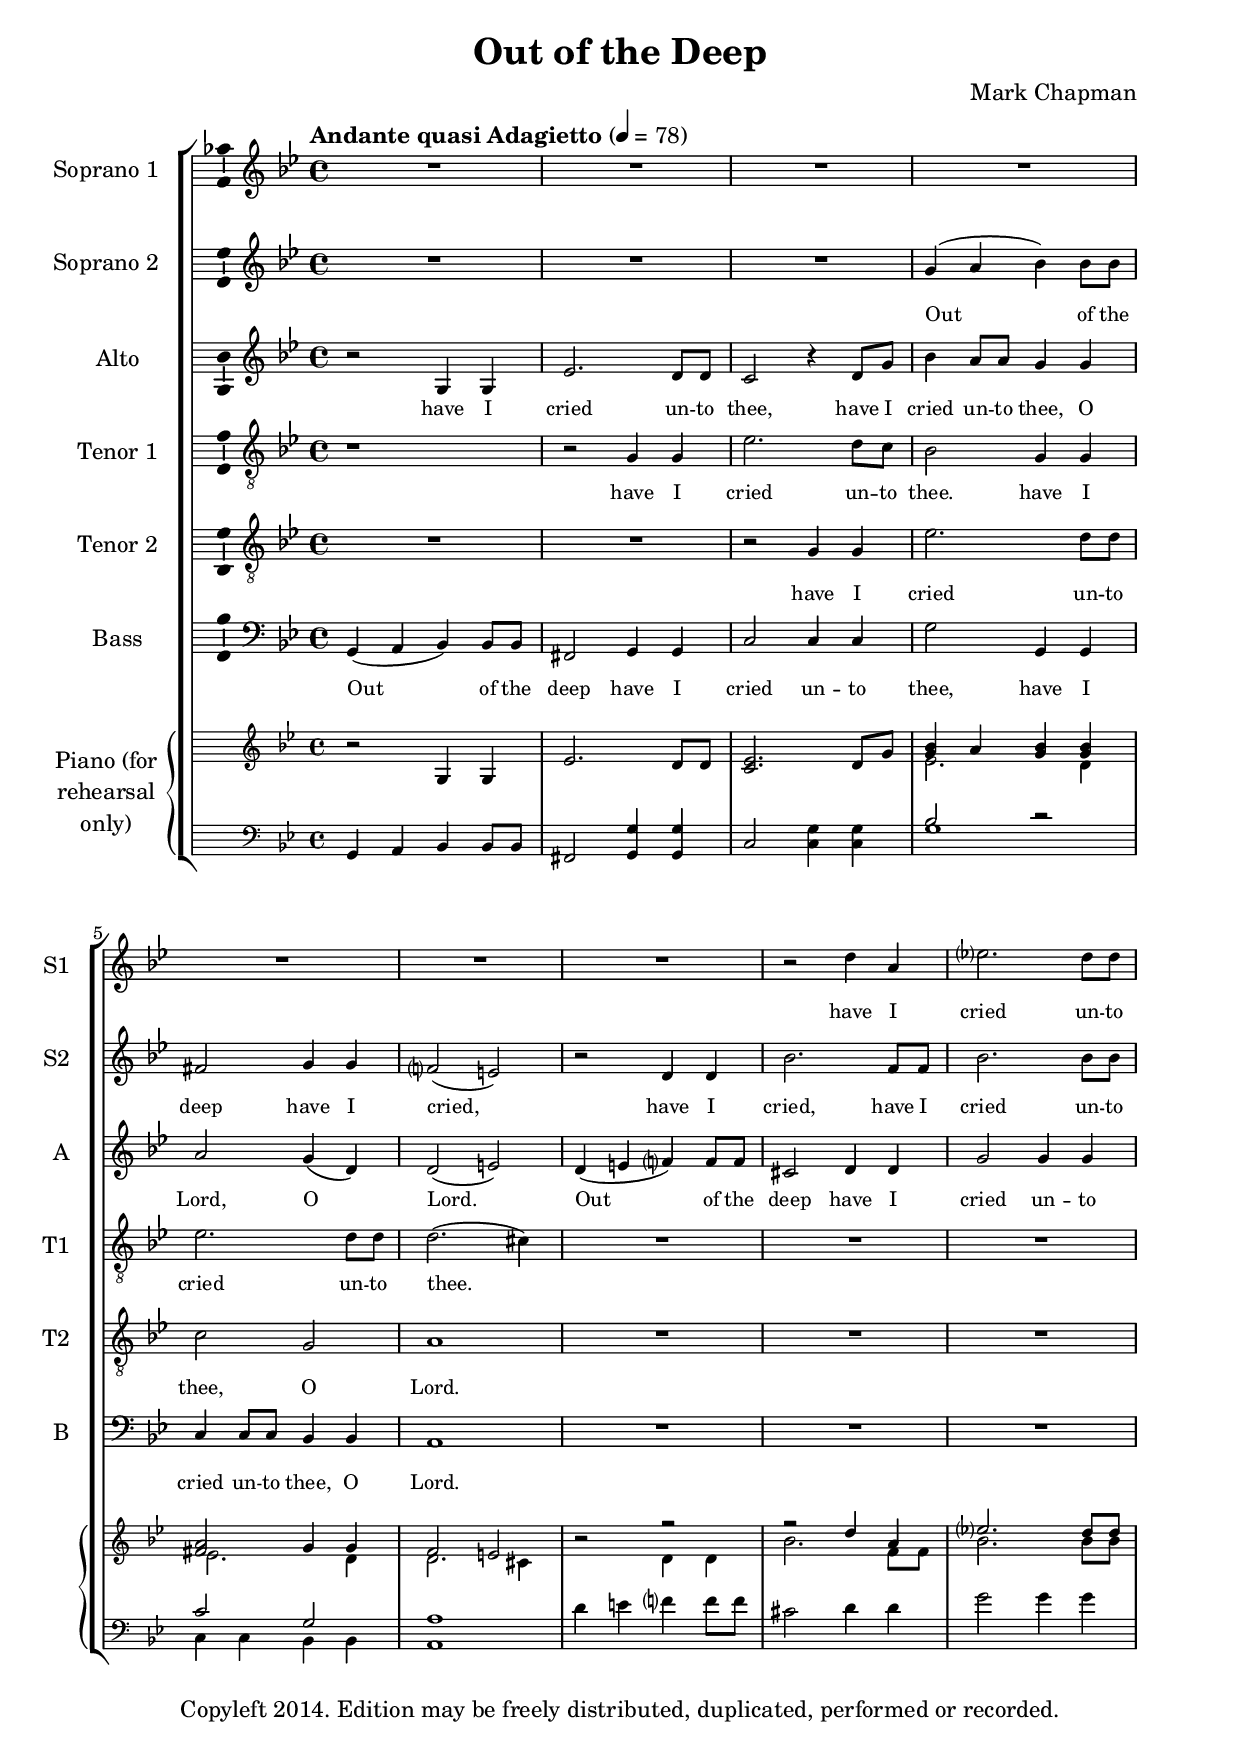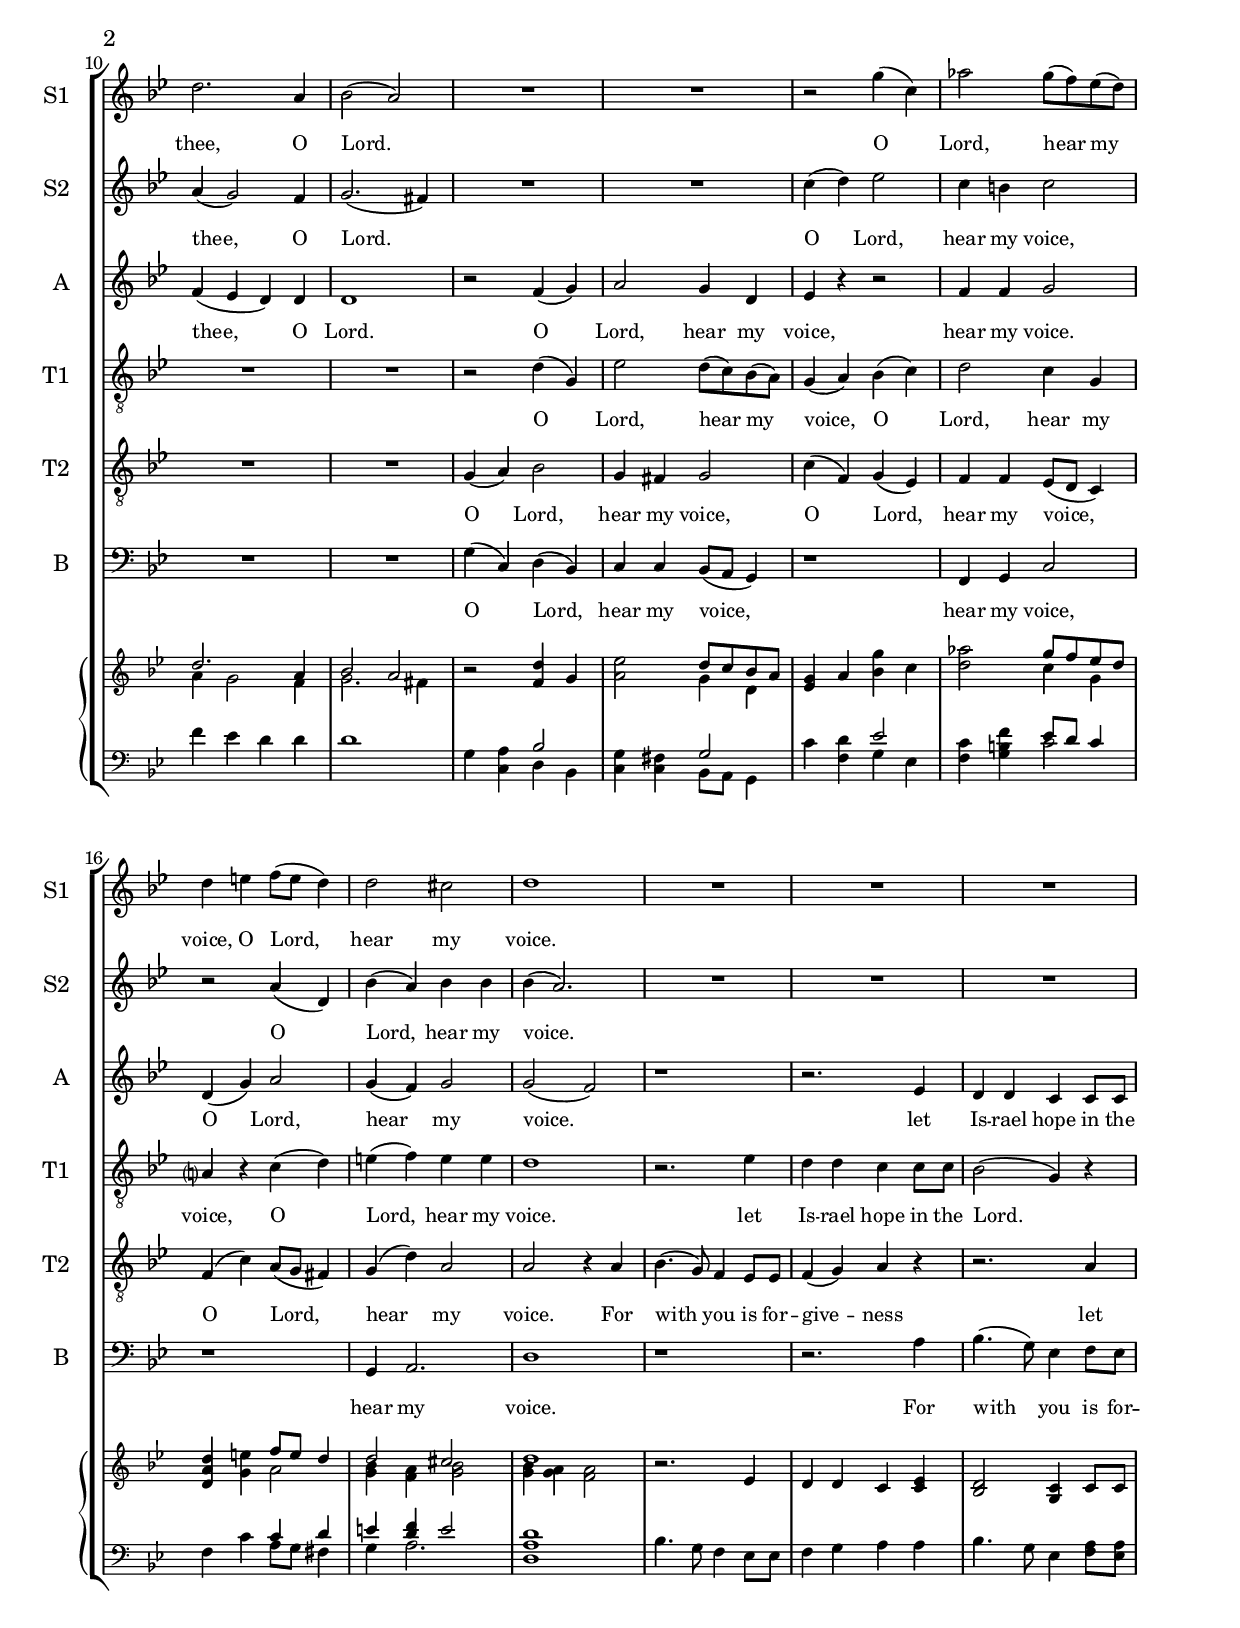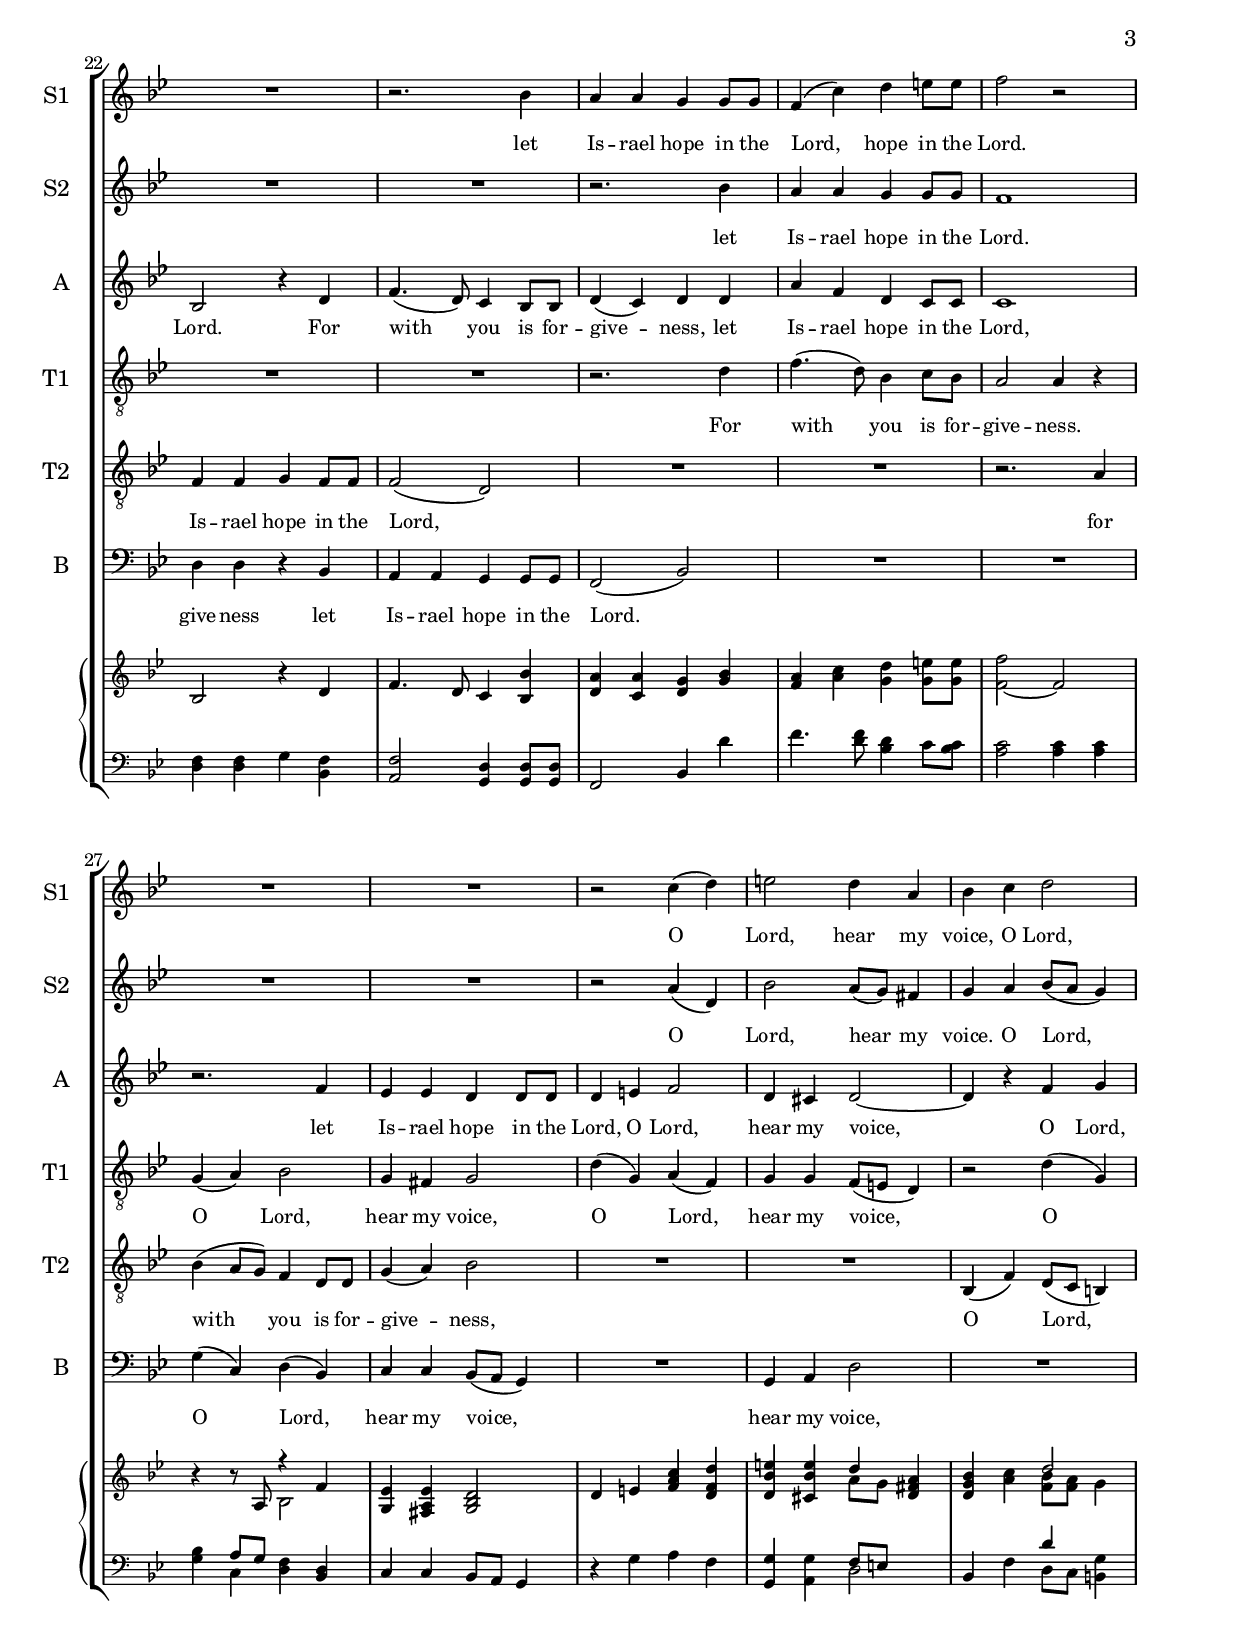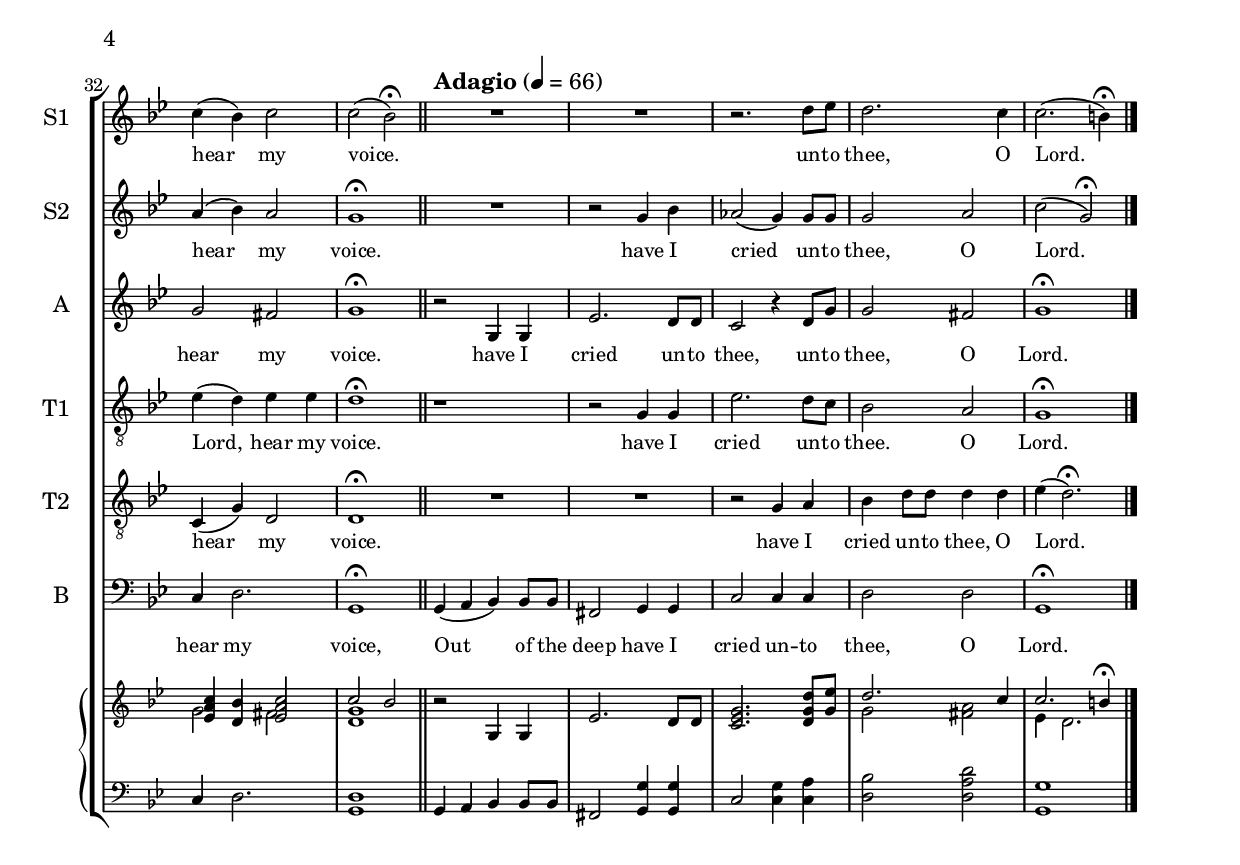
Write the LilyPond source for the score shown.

\version "2.14.2"

\header {
  title = "Out of the Deep"
  composer = "Mark Chapman"
%  title = "De Profundis"
%  poet = ""
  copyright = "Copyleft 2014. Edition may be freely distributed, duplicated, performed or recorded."
}
#(set-default-paper-size "a4")

\paper {
  #(set-paper-size "a4")
  top-margin = 0.5\cm
  bottom-margin = 0.5\cm
  left-margin = 1.75\cm
  line-width = 17.5\cm
  head-separation = 0.25\cm
  foot-separation = 0.5\cm
  between-system-space = 0.0\cm
  between-system-padding = #0
  ragged-bottom=##t
  print-page-number=##t
}

global = {
        \key g \minor
        \time 4/4
        \dynamicUp
        \override Staff.Clef #'font-size = #-2
%        \override Score.BarNumber #'extra-offset = #'( 2.0 . 1.0 )
%        \override Score.MetronomeMark #'extra-offset = #'( -2.0 . 1.0 )
     }


psub = \markup { \dynamic p \bold \italic sub. }

mpsub = \markup { \dynamic mp \bold \italic sub. }

mfsub = \markup { \dynamic mf \bold \italic sub. }

piuf = \markup { \bold \italic piu \dynamic f }

dimerit = \markup { \dynamic dim. \bold \italic e rit }

% \dimTextDim
    
sopOneMusic = \relative c'' {\tiny \tempo "Andante quasi Adagietto" 4 = 78
     R1*7 r2 d4 a es'?2. d8 d d2. a4 bes2( a)   
     R1*2 r2 g'4( c,) as'2 g8( f) es( d) d4 e f8( e d4) d2 cis d1
     R1*4 r2. bes4 a a g g8 g f4( c') d4 e8 e f2 r R1*2 r2 c4( d) e2 d4 a bes c4 d2 c4( bes) c2 c( bes\fermata) 
     \tempo "Adagio" 4 = 66
     R1*2 r2. d8 es d2. c4 c2.( b4\fermata)
}

sopTwoMusic = \relative c'' {\tiny 
    R1*3 g4( a bes) bes8 bes fis2 g4 g f?2( e)
%    g2
    r d4 d bes'2. f8 f bes2. bes8 bes a4( g2) f4 g2.( fis4) 
    R1*2 c'4( d) es2 c4 b c2 r 
    a4( d,) bes'( a) bes4 bes bes4( a2.)
    R1*5 r2. bes4 a a g g8 g f1 R1*2 r2 a4( d,) bes'2 a8( g) fis4 g a bes8( a g4) a( bes) a2 g1\fermata
    R1 r2 g4 bes as2( g4) g8 g8 g2 a c( g\fermata)
}

altMusic = \relative c' {\tiny 
    r2 g4 g es'2. d8 d c2 r4 d8 g bes4 a8 a g4 g a2 g4( d) d2( e)
%    g2.( fis)
    d4( e f?) f8 f cis2 d4 d g2 g4 g f( es d) d4 d1 
    r2 f4( g) a2 g4 d es r r2 f4 f g2 d4( g) a2 g4( f) g2 g( f)
    r1 r2. es4 d d c c8 c bes2 r4 d4 f4.( d8) c4 bes8 bes d4( c) d d a' f d4 c8 c c1
    r2. f4 es es d d8 d d4 e f2 d4 cis d2~d4 r f4 g g2 fis g1\fermata 
    r2 g,4 g es'2. d8 d c2 r4 d8 g g2 fis g1\fermata
     }

tenOneMusic = \relative c' {\tiny 
  r1 r2 g4 g es'2. d8 c bes2 g4 g es'2. d8 d d2.( cis4) 
% es2( d)
  R1*5 
  r2 d4( g,) es'2 d8( c) bes( a) g4( a) bes( c) d2 c4 g a? r4 
  c4( d) e( f) e e d1
  r2. es4 d d c c8 c bes2( g4) r R1*2 r2. 
  d'4 f4.( d8) bes4 c8 bes
%  bes4 d f bes, c8( bes) 
  a2 a4 r 
  g4( a) bes2 g4 fis g2 d'4( g,) a( f) g g f8( e d4) r2 d'4( g,) es'( d) es es d1\fermata
  %a8 a bes4
  r1 r2 g,4 g es'2. d8 c bes2 a g1\fermata
    }
   
tenTwoMusic = \relative c' {\tiny 
    R1*2 r2 g4 g es'2. d8 d c2 g2 a1
    R1*5 g4( a) bes2 g4 fis g2 c4( f,) g( es) f f es8( d c4) f( c') a8( g fis4) g( d') a2 a r4 
    a bes4.( g8) f4 es8 es f4( g) a r4 r2. a4 f f g f8 f f2( d) R1*2 r2.
    a'4 bes4( a8 g) f4 d8 d g4( a) bes2 R1*2 bes,4( f') d8( c b4) c( g') d2 d1\fermata
    R1*2 r2 g4 a bes4 d8 d d4 d es4( d2.\fermata)
}

bassMusic = \relative c {\tiny 
  g4( a bes) bes8 bes fis2 g4 g c2 c4 c g'2 g,4 g c4 c8 c bes4 bes a1 
%  c2 d 
  R1*5 g'4( c,) d( bes) c4 c bes8( a g4) r1 f4 g c2 r1 g4 a2. d1
    r r2. 
%    f4 g bes es, f8( es) 
    a'4 bes4.( g8) es4 f8 es
    d4 d r bes a a g g8 g f2( bes) R1*2
    g'4( c,) d( bes) c4 c bes8( a g4) R1 g4 a d2 R1 c4 d2. g,1\fermata \bar "||"
    g4( a bes) bes8 bes fis2 g4 g c2 c4 c d2 d g,1\fermata
	\bar "|."
     }

      pianoLH = \relative c {\tiny
    g4 a bes bes8 bes fis2 <g g'>4 <g g'> c2 <c g'>4 <c g'> <<{bes'2 r c2 g a1}\\{g1 c,4 c bes bes a1}>> 
    d'4 e f? f8 f cis2 d4 d g2 g4 g f es d d4 d1 
    g,4 <c, a'> <<{bes'2}\\{d,4 bes}>> <c g'>4 <c fis> <<{g'2}\\{bes,8 a g4}>> c' <f, d'> <<{es'2}\\{g,4 es}>>
      <f c'>4 <g b f'> <<{es'8 d c4}\\{c2}>> f,4 c' <<{c4 d e <d f> e2 d1}\\{a8 g fis4 g4 a2. <d, a'>1}>>
      bes'4. g8 f4 es8 es f4 g a a bes4. g8 es4 <f a>8 <es a> <d f>4 <d f> g4 <bes, f'> <a f'>2 <g d'>4 
        <g d'>8 <g d'>f2 bes4 d' f4. <d f>8 <bes d>4 c8 <bes c> <a c>2 <a c>4 <a c>
      <g bes>4 <<{a8 g}\\{c,4}>> <d f> <bes d> c c bes8 a g4 r g' a f <g, g'> <a g'> <<{f'8 e s4}\\{d2}>>
        bes4 f' <<{d'4}\\{d,8[ c]}>> <b g'>4 c d2. <g, d'>1
      g4 a bes bes8 bes fis2 <g g'>4 <g g'> c2 <c g'>4 <c a'> <d bes'>2 <d a' d> <g, g'>1
     }

      pianoRH = \relative c' {\tiny
    r2 g4 g es'2. d8 d <c es>2. d8 g <<{<g bes>4 a <g bes> <g bes> <fis a>2 g4 g f2 e}\\{es2. d4 es2. d4 d2. cis4}>>
    r2 <<{r r d'4 a es'?2. d8 d d2. a4 bes2 a}\\
         {d,4 d bes'2. f8 f bes2. bes8 bes a4 g2 f4 g2. fis4}>>
    r2 <f d'>4 g <a es'>2 <<{d8 c bes a}\\{g4 d}>> <es g> a <bes g'> c <d as'>2 <<{g8 f es d}\\{c4 g}>>
      <d a' d> <g e'> <<{f'8 e d4 d2 cis d1}\\{a2 <g bes>4 <f a> <g bes>2  <g bes>4 <g a> <f a>2}>> 
      r2. es4 d d c <c es> <bes d>2 <g c>4 c8 c bes2 r4 d4 f4. d8 c4 <bes bes'> <d a'>4 <c a'> <d g>
        <g bes>4 <f a> <a c> <g d'> <g e'>8 <g e'> <f f'>2~f
      r4 r8 a, <<{r4 f'}\\{bes,2}>> <g es'>4 <fis a es'> <g bes d>2 d'4 e <f a c> <d f d'> <d bes' e> <cis bes' e> 
        <<{d'}\\{a8[ g]}>> <d fis a>4 <d g bes> <a' c> <<{d2}\\{<f, bes>8[ <f a>] g4}>> 
        <<{<es a c>4 <d bes'> <es a c>2 c' bes}\\{g2 fis <d g>1}>>
     r2 g,4 g es'2. d8 d <c es g>2. <d g d'>8 <g es'> <<{d'2. c4 c2. b4\fermata}\\{g2 <fis a> es4 d2.}>>
%    g4( c,) as'2 g8( f) es( d) d4 e f8( e d4) d2 cis d1
     }

sopOneWords = \lyricmode { \tiny
    %Out of the deep 
      have I cried un -- to thee, O Lord. O Lord, hear my voice, O Lord, hear my voice.
    let Is -- rael hope in the Lord, hope in the Lord.
    O Lord, hear my voice, O Lord, hear my voice.
    un -- to thee, O Lord.
     }

sopTwoWords = \lyricmode { \tiny
    Out of the deep have I cried, have I cried, have I cried un -- to thee, O Lord. 
    O Lord, hear my voice, O Lord, hear my voice.
    let Is -- rael hope in the Lord. O Lord, hear my voice. O Lord, hear my voice. 
    have I cried un -- to thee, O Lord.
     }

altWords = \lyricmode { \tiny
    have I cried un -- to thee, have I cried un -- to thee, O Lord, O Lord.
    Out of the deep have I cried un -- to thee, O Lord. O Lord, hear my voice, hear my voice. O Lord, hear my voice.
    let Is -- rael hope in the Lord.
    For with you is for -- give -- ness, let Is -- rael hope in the Lord, let Is -- rael hope in the Lord,
    O Lord, hear my voice, O Lord, hear my voice.
    have I cried un -- to thee, un -- to thee, O Lord.
     }

tenOneWords = \lyricmode { \tiny
    have I cried un -- to thee. have I cried un -- to thee. O Lord, hear my voice, 
      O Lord, hear my voice, O Lord, hear my voice. 
    let Is -- rael hope in the Lord.
    For with you is for -- give -- ness. 
    O Lord, hear my voice, O Lord, hear my voice, O Lord, hear my voice.
    have I cried un -- to thee. O Lord.
     }

tenTwoWords = \lyricmode { \tiny
    have I cried un -- to thee, O Lord. O Lord, hear my voice, O Lord, hear my voice, O Lord, hear my voice.
    For with you is for -- give -- ness
    let Is -- rael hope in the Lord, for with you is for -- give -- ness,
    O Lord, hear my voice.
    have I cried un -- to thee, O Lord.
     }

bassWords = \lyricmode { \tiny
    Out of the deep have I cried un -- to thee, have I cried un -- to thee, O Lord. 
    O Lord, hear my voice, hear my voice, hear my voice.
    For with you is for -- give -- ness
    let Is -- rael hope in the Lord.
    O Lord, hear my voice, hear my voice, hear my voice, 
    Out of the deep have I cried un -- to thee, O Lord.
     }

     %From the depths, I have cried out to you, O Lord;
% Lord, hear my voice. Let your ears be attentive
% to the voice of my supplication.
% If you, Lord, were to mark iniquities, who, O Lord, shall stand?
% For with you is forgiveness; and because of your law, I stood by you, Lord.
% My soul has stood by his word.
% My soul has hoped in the Lord.
% From the morning watch, even until night, let Israel hope in the Lord.
% For with the Lord there is mercy, and with him is plenteous redemption.
% And he will redeem Israel from all his iniquities.

  \score {
        \context ChoirStaff 
%            \override StaffGrouper.staff-staff-spacing = #'(
%                            (basic-distance . 0)
%                            (padding . 0))
        <<
        \context Staff = sopOne
        \with { \override StaffSymbol #'staff-space = #(magstep -3) 
		\consists "Ambitus_engraver"
} 
	   <<
        \set Staff.midiInstrument = "trumpet"
        \set Staff.instrumentName = "Soprano 1 "
        \set Staff.shortInstrumentName = "S1 "

              \context Voice =
                sopOne { \oneVoice << \global \sopOneMusic >> }
           >>
           \context Lyrics = sopOne \lyricsto sopOne \sopOneWords

        \context Staff = sopTwo
        \with { \override StaffSymbol #'staff-space = #(magstep -3) 
		\consists "Ambitus_engraver"
} 
	   <<
        \set Staff.midiInstrument = "trumpet"
        \set Staff.instrumentName = "Soprano 2 "
        \set Staff.shortInstrumentName = "S2 "

              \context Voice =
                sopTwo { \oneVoice << \global \sopTwoMusic >> }
           >>
           \context Lyrics = sopTwo \lyricsto sopTwo \sopTwoWords

        \context Staff = altos
        \with { \override StaffSymbol #'staff-space = #(magstep -3) 
		\consists "Ambitus_engraver"
} 
	   <<
        \set Staff.midiInstrument = "oboe"
        \set Staff.instrumentName = "Alto "
        \set Staff.shortInstrumentName = "A "
              \context Voice =
                altos { \oneVoice << \global \altMusic >> }
           >>
%          \context Lyrics = altos \lyricsto altos \altWords
          \context Lyrics = altos \lyricsto altos \altWords

        \context Staff = tenOne
        \with { \override StaffSymbol #'staff-space = #(magstep -3) 
		\consists "Ambitus_engraver"
} 
	   <<
        \set Staff.midiInstrument = "bassoon"
        \clef "G_8"
        \set Staff.instrumentName = "Tenor 1 "
        \set Staff.shortInstrumentName = "T1 "

              \context Voice =
                tenOne { \oneVoice << \global \tenOneMusic >> }
           >>
           \context Lyrics = tenOne \lyricsto tenOne \tenOneWords

        \context Staff = tenTwo
        \with { \override StaffSymbol #'staff-space = #(magstep -3) 
		\consists "Ambitus_engraver"
} 
	   <<
        \set Staff.midiInstrument = "bassoon"
        \clef "G_8"
        \set Staff.instrumentName = "Tenor 2 "
        \set Staff.shortInstrumentName = "T2 "

              \context Voice =
                tenTwo { \oneVoice << \global \tenTwoMusic >> }
           >>
           \context Lyrics = tenTwo \lyricsto tenTwo \tenTwoWords

        \context Staff = bass
        \with { \override StaffSymbol #'staff-space = #(magstep -3) 
		\consists "Ambitus_engraver"
} 
	   <<
        \set Staff.midiInstrument = "trombone"
        \set Staff.instrumentName = "Bass "
        \set Staff.shortInstrumentName = "B "

              \clef bass
              \context Voice =
                bass { \oneVoice << \global \bassMusic >> }
           >>
%           \context Lyrics = baritones \lyricsto baritones \barWords
           \context Lyrics = bass \lyricsto bass \bassWords
	\new PianoStaff 
        \with { fontSize = #-2
                 \override StaffSymbol #'staff-space = #(magstep -3)
                 \override Clef #'font-size = #1
                instrumentName = \markup { \center-column { "Piano (for "
                                           \line { "rehearsal " }
                                           \line { "only) " }
%                  \override StaffGrouper.staff-staff-spacing = #'(
%                            (basic-distance . 0)
%                            (padding . 0))
      }
    }
      }
      % \set PianoStaff.instrumentName = #"Piano (for rehearsal only) "
       <<
          \new Staff << 
	   \set Staff.midiInstrument = "acoustic grand"
           \context Voice =
                RH { \oneVoice << \global \pianoRH >> }
         >>

      \new Staff <<
	   \set Staff.midiInstrument = "acoustic grand"
        \clef bass
           \context Voice =
                RH { \oneVoice << \global \pianoLH >> }
      >>
    >>
  >>

        \midi {
          }

        \layout {
           \context {
           }
        }
  }